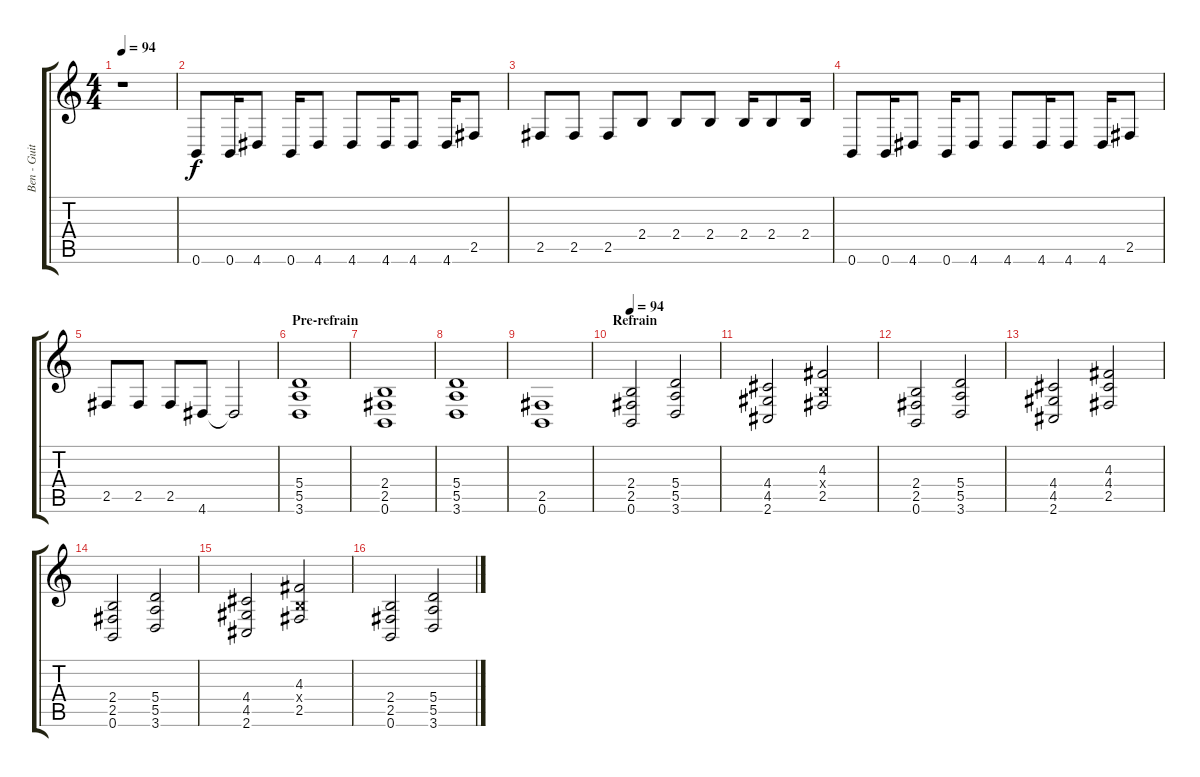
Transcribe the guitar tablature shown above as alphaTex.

\track ("Ben - Guitare" "Ben - Guit") {instrument distortionguitar}
\staff {score tabs}
\tuning (B3 Gb3 D3 A2 E2 B1) {hide}
\ts (4 4)
\tempo 94
\clef g2
\ks c
r.1{dy f} |
\section ("" "")
0.6.8{volume 16 balance 2 instrument electricguitarjazz} 0.6.16 4.6.8 0.6.16 4.6.8 4.6.8 4.6.16 4.6.8 4.6.16 2.5.8 |
2.5.8 2.5.8 2.5.8 2.4.8 2.4.8 2.4.8 2.4.16 2.4.8 2.4.16 |
0.6.8 0.6.16 4.6.8 0.6.16 4.6.8 4.6.8 4.6.16 4.6.8 4.6.16 2.5.8 |
2.5.8 2.5.8 2.5.8 4.6.8 4.6{t}.2 |
\section ("" "Pre-refrain")
(5.4 5.5 3.6).1{volume 10 balance 2 instrument distortionguitar} |
(2.4 2.5 0.6).1 |
(5.4 5.5 3.6).1 |
(2.5 0.6).1 |
\section ("" "Refrain")
\tempo 94
(2.4 2.5 0.6).2{volume 10 balance 2 instrument distortionguitar} (5.4 5.5 3.6).2 |
(4.4 4.5 2.6).2 (4.3 2.4{x} 2.5).2 |
(2.4 2.5 0.6).2 (5.4 5.5 3.6).2 |
(4.4 4.5 2.6).2 (4.3 4.4 2.5).2 |
(2.4 2.5 0.6).2 (5.4 5.5 3.6).2 |
(4.4 4.5 2.6).2 (4.3 2.4{x} 2.5).2 |
(2.4 2.5 0.6).2 (5.4 5.5 3.6).2
